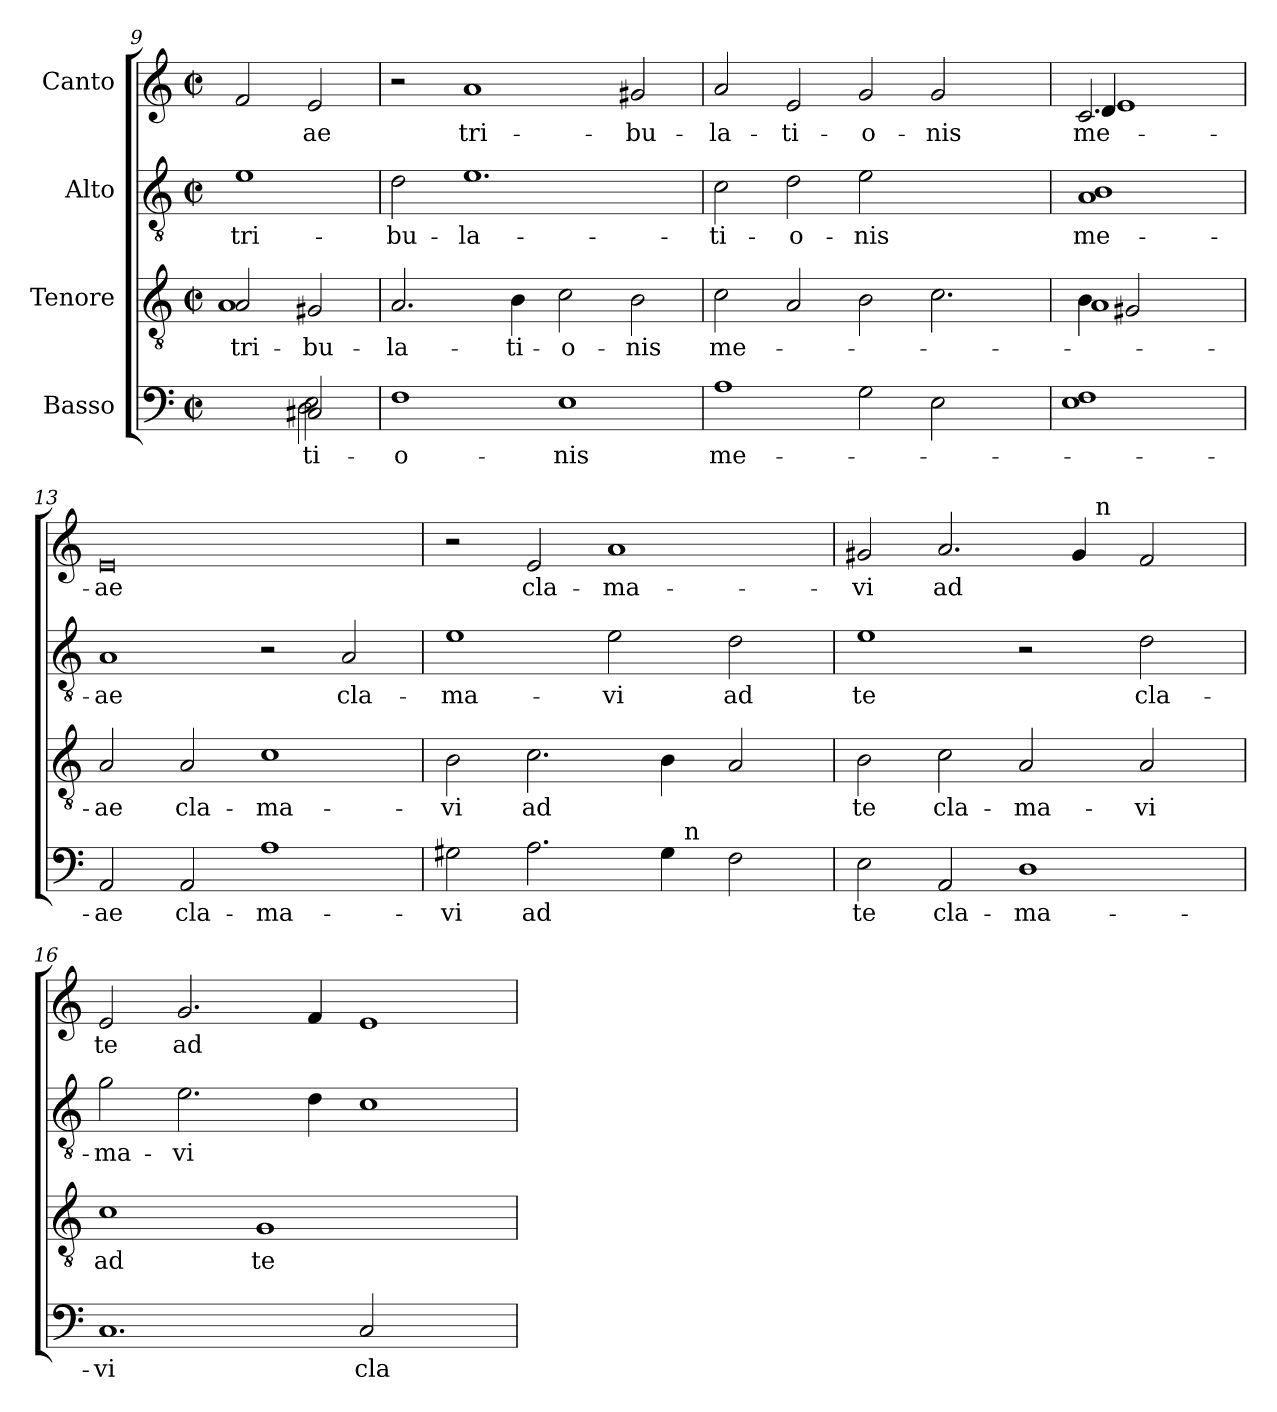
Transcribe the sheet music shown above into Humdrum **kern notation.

**kern	**text	**kern	**text	**kern	**text	**kern	**text
*part4	*part4	*part3	*part3	*part2	*part2	*part1	*part1
*staff4	*staff4	*staff3	*staff3	*staff2	*staff2	*staff1	*staff1
*I"Basso	*	*I"Tenore	*	*I"Alto	*	*I"Canto	*
*clefF4	*	*clefGv2	*	*clefGv2	*	*clefG2	*
*k[]	*	*k[]	*	*k[]	*	*k[]	*
*C:	*	*C:	*	*C:	*	*C:	*
*M2/2	*	*M2/2	*	*M2/2	*	*M2/2	*
*met(c|)	*	*met(c|)	*	*met(c|)	*	*met(c|)	*
=9	=9	=9	=9	=9	=9	=9	=9
*^	*	*	*	*	*	*	*
*	*^	*	*	*	*	*	*	*
!	!	!	!	!	!LO:LY:b	!	!	!	!
*	*	*	*	*^	*	*	*	*	*
!	!	!	!	!	!	!LO:LY:b	!	!LO:LY:b	!	!
2ryy	2ryy	2ryy	.	2A/	1A	-tri-	1e	tri-	2f/	.
!	!	!	!LO:LY:b	!	!	!	!	!	!	!
!	!	!	!LO:LY:b	!	!	!	!	!	!	!
!	!	!	!LO:LY:b	!	!	!LO:LY:b	!	!	!	!LO:LY:b
2C#X/	2D\	2E\	-ti-	2G#X/	.	bu-	.	.	2e/	-ae
*	*	*	*	*v	*v	*	*	*	*	*
=10	=10	=10	=10	=10	=10	=10	=10	=10	=10
!	!	!	!LO:LY:b:rj	!	!LO:LY:b	!	!LO:LY:b	!	!
*v	*v	*v	*	*	*	*	*	*	*
1F	-o-	2.A/	-la-	2d\	-bu-	2r	.
!	!	!	!	!	!LO:LY:b	!	!LO:LY:b
.	.	.	.	1.e	-la-	1a	tri-
!	!	!	!LO:LY:b	!	!	!	!
.	.	4B\	-ti-	.	.	.	.
!	!LO:LY:b	!	!LO:LY:b	!	!	!	!
1E	-nis	2c\	-o-	.	.	.	.
!	!	!	!LO:LY:b	!	!	!	!LO:LY:b
.	.	2B\	-nis	.	.	2g#X/	-bu-
!!LO:LB:g=z
=11	=11	=11	=11	=11	=11	=11	=11
!	!LO:LY:b	!	!LO:LY:b	!	!LO:LY:b	!	!LO:LY:b
1A	me-	2c\	me-	2c\	-ti-	2a/	-la-
!	!	!	!	!	!LO:LY:b	!	!LO:LY:b
.	.	2A/	.	2d\	-o-	2e/	-ti-
!	!	!	!	!	!LO:LY:b	!	!LO:LY:b
2G\	.	2B\	.	2e\	-nis	2g/	-o-
!	!	!	!	!	!	!	!LO:LY:b
2E\	.	2.c\	.	2.ryy	.	2g/	-nis
4ryy	.	.	.	.	.	4ryy	.
=12	=12	=12	=12	=12	=12	=12	=12
*	*	*^	*	*	*	*	*
!	!	!	!	!	!	!LO:LY:b	!	!LO:LY:b
*	*	*	*	*	*	*	*^	*
*	*	*	*	*	*	*	*	*^	*
1E 1F	.	4B\	1A	.	1A 1B	me-	2.c/	4d/	1e	me-
.	.	2G#X/	.	.	.	.	.	2.ryy	.	.
.	.	4ryy	.	.	.	.	4ryy	.	.	.
*	*	*v	*v	*	*	*	*v	*v	*v	*
=13	=13	=13	=13	=13	=13	=13	=13
!	!LO:LY:b	!	!LO:LY:b	!	!LO:LY:b	!	!LO:LY:b
2AA/	-ae	2A/	-ae	1A	-ae	0e	-ae
!	!LO:LY:b	!	!LO:LY:b	!	!	!	!
2AA/	cla-	2A/	cla-	.	.	.	.
!	!LO:LY:b	!	!LO:LY:b	!	!	!	!
1A	-ma-	1c	-ma-	2r	.	.	.
!	!	!	!	!	!LO:LY:b	!	!
.	.	.	.	2A/	cla-	.	.
=14	=14	=14	=14	=14	=14	=14	=14
!	!LO:LY:b	!	!LO:LY:b	!	!LO:LY:b	!	!
*^	*	*	*	*	*	*	*
2G#X\	1ryy	-vi	2B\	-vi	1e	-ma-	2r	.
!	!	!LO:LY:b	!	!LO:LY:b	!	!	!	!LO:LY:b
2.A\	.	ad	2.c\	ad	.	.	2e/	cla-
!	!	!	!	!	!	!LO:LY:b	!	!LO:LY:b:rj
.	4ryy	.	.	.	2e\	-vi	1a	-ma-
4G#\	16ryy	.	4B\	.	.	.	.	.
!	!LO:TX:a:t=n	!	!	!	!	!	!	!
.	2ryy	.	.	.	.	.	.	.
!	!	!	!	!	!	!LO:LY:b	!	!
2F\	.	.	2A/	.	2d\	ad	.	.
.	8.ryy	.	.	.	.	.	.	.
=15	=15	=15	=15	=15	=15	=15	=15	=15
!	!	!LO:LY:b	!	!LO:LY:b	!	!LO:LY:b	!	!LO:LY:b
*v	*v	*	*	*	*	*	*^	*
2E\	te	2B\	te	1e	te	2g#X/	1ryy	-vi
!	!LO:LY:b	!	!LO:LY:b	!	!	!	!	!LO:LY:b
2AA/	cla-	2c\	cla-	.	.	2.a/	.	ad
!	!LO:LY:b	!	!LO:LY:b	!	!	!	!	!
1D	-ma-	2A/	-ma-	2r	.	.	4ryy	.
.	.	.	.	.	.	4g#/	16ryy	.
!	!	!	!	!	!	!	!LO:TX:a:t=n	!
.	.	.	.	.	.	.	2ryy	.
!	!	!	!LO:LY:b	!	!LO:LY:b	!	!	!
.	.	2A/	-vi	2d\	cla-	2f/	.	.
.	.	.	.	.	.	.	8.ryy	.
!!LO:PB:g=z
=16	=16	=16	=16	=16	=16	=16	=16	=16
!	!LO:LY:b:rj	!	!LO:LY:b	!	!LO:LY:b	!	!	!LO:LY:b
*	*	*	*	*	*	*v	*v	*
1.C	-vi	1c	ad	2g\	-ma-	2e/	te
!	!	!	!	!	!LO:LY:b	!	!LO:LY:b
.	.	.	.	2.e\	-vi	2.g/	ad
!	!	!	!LO:LY:b	!	!	!	!
.	.	1G	te	.	.	.	.
.	.	.	.	4d\	.	4f/	.
!	!LO:LY:b	!	!	!	!	!	!
2C/	cla-	.	.	1c	.	1e	.
2ryy	.	2ryy	.	.	.	.	.
=	=	=	=	=	=	=	=
*-	*-	*-	*-	*-	*-	*-	*-
